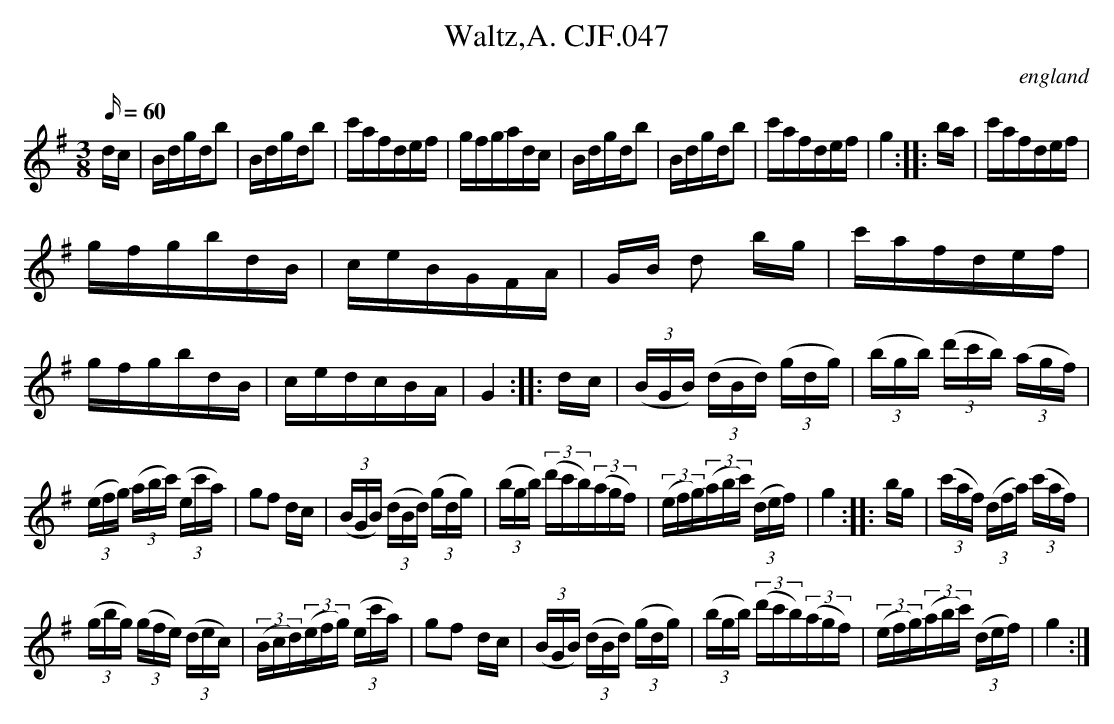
X:1
T:Waltz,A. CJF.047
O:england
M:3/8
L:1/16
Q:60
K:G
dc|Bdgdb2|Bdgdb2|c'afdef|gfgadc|\
Bdgdb2|Bdgdb2|c'afdef|g4:||:ba|c'afdef|
gfgbdB|ceBGFA|GB d2 bg|c'afdef|gfgbdB|cedcBA|\
G4:||:dc|((3BGB) ((3dBd) ((3gdg)|((3bgb) ((3d'c'b) ((3agf)|
((3efg) ((3abc') ((3ec'a)|g2f2 dc|((3BGB) ((3dBd) ((3gdg)|\
((3bgb) ((3d'c'b)((3agf)|((3efg)((3abc')"" ((3def)|g4:||:bg|\
((3c'af) ((3dfa) ((3c'af)|
((3gbg) ((3gfe) ((3dec)|((3Bcd)((3efg) ((3ec'a)|g2f2 dc|\
((3BGB) ((3dBd) ((3gdg)|((3bgb) ((3d'c'b)((3agf)|\
((3efg)((3abc') ((3def)|g4:|]
